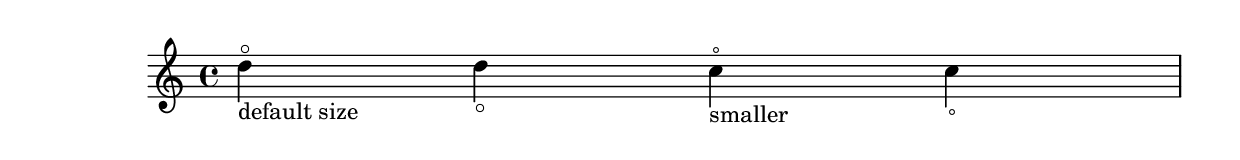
%% DO NOT EDIT this file manually; it is automatically
%% generated from LSR http://lsr.dsi.unimi.it
%% Make any changes in LSR itself, or in Documentation/snippets/new/ ,
%% and then run scripts/auxiliar/makelsr.py
%%
%% This file is in the public domain.
\version "2.12.2"

\header {
  lsrtags = "expressive-marks, unfretted-strings"

%% Translation of GIT committish: 91eeed36c877fe625d957437d22081721c8c6345
  texidoces = "
Para hacer más pequeño el círculo de @code{\\flageolet} (armónico)
utilice la siguiente función de Scheme.

"
  doctitlees = "Cambiar el tamaño de la marca de \\flageolet"


%% Translation of GIT committish: 0a868be38a775ecb1ef935b079000cebbc64de40
  texidocde = "
Um den @code{\\flageolet}-Kreis kleiner zu machen, kann diese
Scheme-Funktion eingesetzt werden.

"
  doctitlede = "\\flageolet-Zeichen verkleinern"

%% Translation of GIT committish: 5b980ee07bba23d3633de1d371fb2926f164e295

  texidocfr = "
Il est possible de rapetisser le cercle d'un @code{\\flageolet} grâce
à une fonction Scheme.

"
  doctitlefr = "Modifier la taille d'un \\flageolet"


  texidoc = "
To make the @code{\\flageolet} circle smaller use the following Scheme
function.

"
  doctitle = "Changing \\flageolet mark size"
} % begin verbatim

smallFlageolet =
#(let ((m (make-articulation "flageolet")))
   (set! (ly:music-property m 'tweaks)
         (acons 'font-size -3
                (ly:music-property m 'tweaks)))
   m)

\layout { ragged-right = ##f }

\relative c'' {
  d4^\flageolet_\markup { default size } d_\flageolet
  c4^\smallFlageolet_\markup { smaller } c_\smallFlageolet
}

